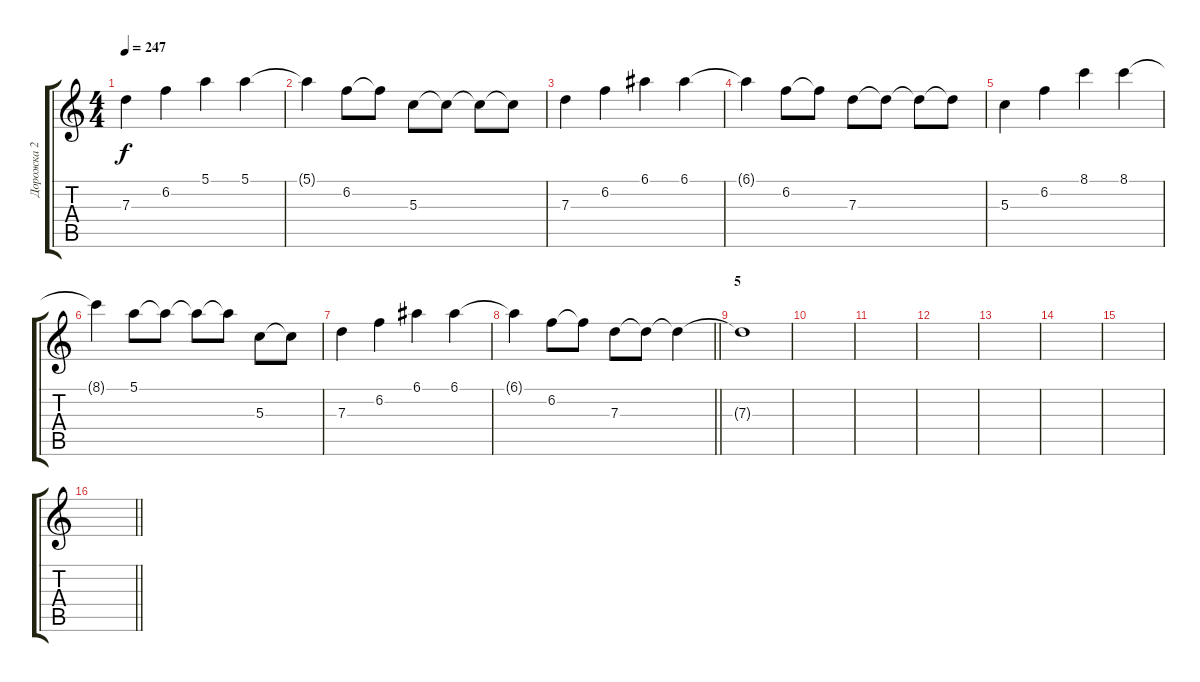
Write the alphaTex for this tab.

\track ("Дорожка 2" "Дорожка 2") {instrument electricguitarclean}
\staff {score tabs}
\tuning (E4 B3 G3 D3 A2 E2) {hide}
\ts (4 4)
\tempo 247
\clef g2
\ks c
7.3.4{dy f} 6.2.4 5.1.4 5.1.4 |
5.1{t}.4 6.2.8 6.2{t}.8 5.3.8 5.3{t}.8 5.3{t}.8 5.3{t}.8 |
7.3.4 6.2.4 6.1.4 6.1.4 |
6.1{t}.4 6.2.8 6.2{t}.8 7.3.8 7.3{t}.8 7.3{t}.8 7.3{t}.8 |
5.3.4 6.2.4 8.1.4 8.1.4 |
8.1{t}.4 5.1.8 5.1{t}.8 5.1{t}.8 5.1{t}.8 5.3.8 5.3{t}.8 |
7.3.4 6.2.4 6.1.4 6.1.4 |
\barLineRight lightlight
6.1{t}.4 6.2.8 6.2{t}.8 7.3.8 7.3{t}.8 7.3{t}.4 |
\section ("" "5")
7.3{t}.1 |
|
|
|
|
|
|
\barLineRight lightlight
